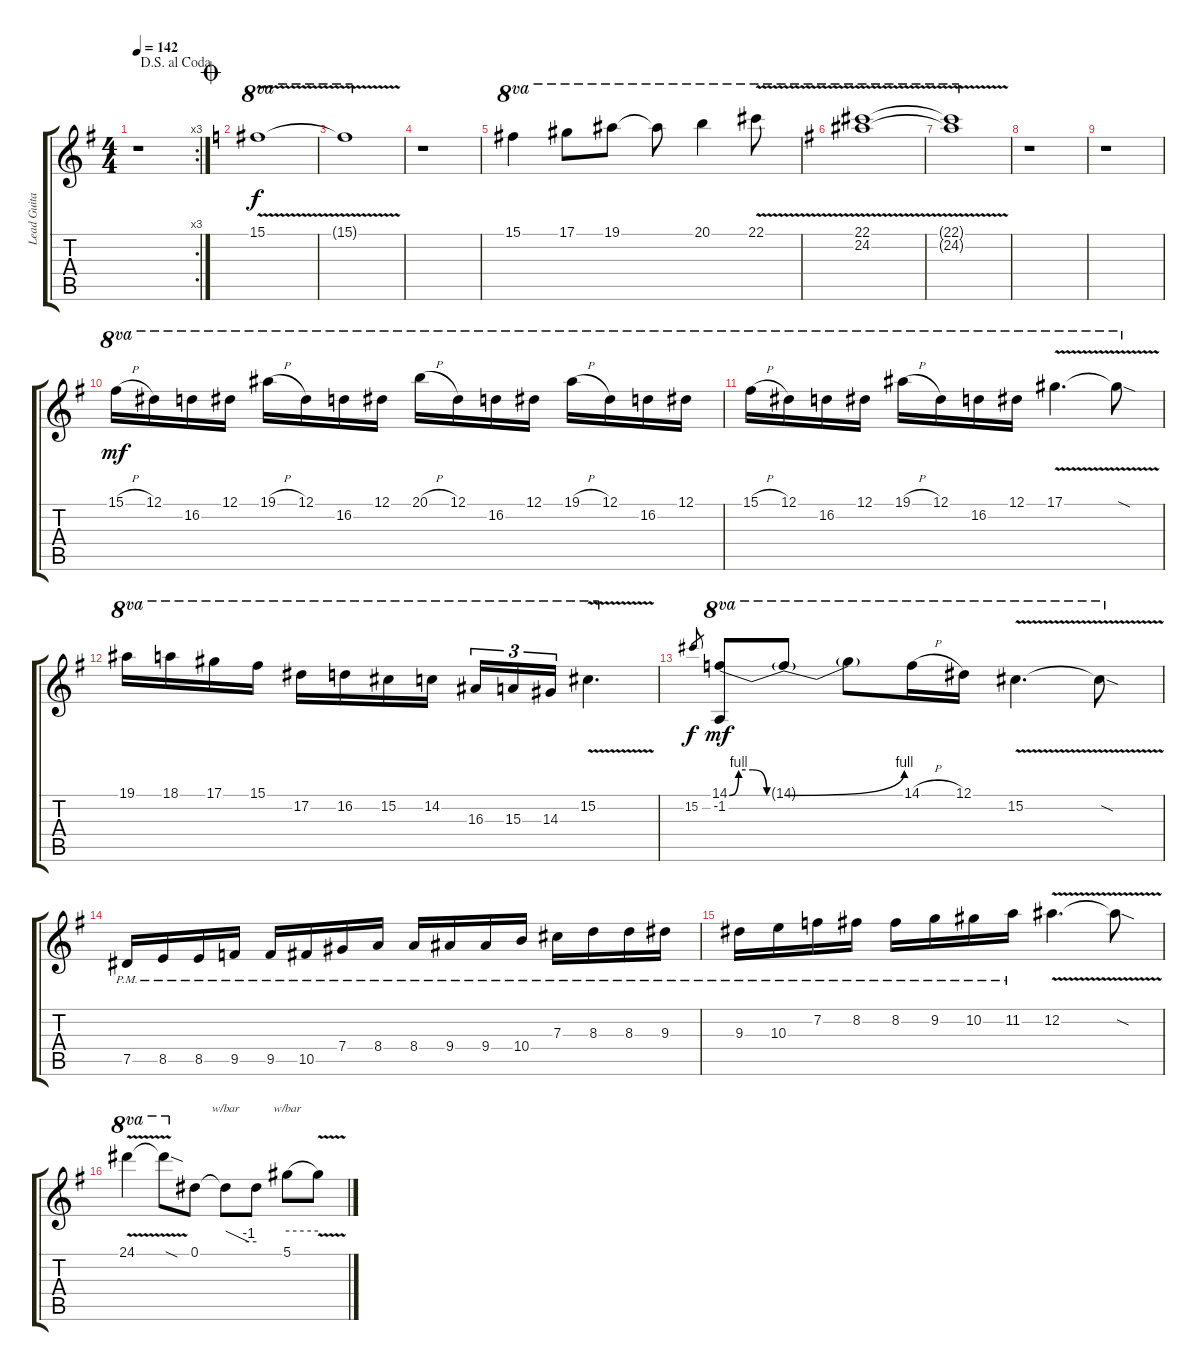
\track ("Lead Guitar 2/Solo" "Lead Guita") {instrument distortionguitar}
\staff {score tabs}
\tuning (Eb4 Bb3 Gb3 Db3 Ab2 Eb2) {hide}
\rc 3
\ts (4 4)
\jump dalsegnoalcoda
\tempo 142
\clef g2
\ks g
r.1{dy f} |
\jump coda
\ks c
15.1{v}.1{ot 8va} |
15.1{v t}.1{ot 8va} |
r.1 |
15.1.4{ot 8va} 17.1.8{ot 8va} 19.1.8{ot 8va} 19.1{t}.8{ot 8va} 20.1.4{ot 8va} 22.1{v}.8{ot 8va} |
\ks g
(22.1{v} 24.2{v}).1{ot 8va} |
(22.1{v t} 24.2{v t}).1{ot 8va} |
r.1 |
r.1 |
15.1{h}.16{ot 8va dy mf volume 13} 12.1.16{ot 8va} 16.2.16{ot 8va} 12.1.16{ot 8va} 19.1{h}.16{ot 8va} 12.1.16{ot 8va} 16.2.16{ot 8va} 12.1.16{ot 8va} 20.1{h}.16{ot 8va} 12.1.16{ot 8va} 16.2.16{ot 8va} 12.1.16{ot 8va} 19.1{h}.16{ot 8va} 12.1.16{ot 8va} 16.2.16{ot 8va} 12.1.16{ot 8va} |
15.1{h}.16{ot 8va} 12.1.16{ot 8va} 16.2.16{ot 8va} 12.1.16{ot 8va} 19.1{h}.16{ot 8va} 12.1.16{ot 8va} 16.2.16{ot 8va} 12.1.16{ot 8va} 17.1{v}.4{d ot 8va} 17.1{sod t}.8{ot 8va} |
19.1.16{ot 8va} 18.1.16{ot 8va} 17.1.16{ot 8va} 15.1.16{ot 8va} 17.2.16{ot 8va} 16.2.16{ot 8va} 15.2.16{ot 8va} 14.2.16{ot 8va} 16.3.16{tu (3 2) ot 8va} 15.3.16{tu (3 2) ot 8va} 14.3.16{tu (3 2) ot 8va} 15.2{v}.4{d ot 8va} |
15.2.8{gr dy f} (14.1{be (custom 0 0 10 4 25 4 40 0 60 0)} -1.2).8{ot 8va dy mf} 14.1{be (bend 0 0 60 4) t}.8{ot 8va} 14.1{t}.8{ot 8va} 14.1{h}.16{ot 8va} 12.1.16{ot 8va} 15.2{v}.4{d ot 8va} 15.2{sod t}.8{ot 8va} |
7.5{pm}.16 8.5{pm}.16 8.5{pm}.16 9.5{pm}.16 9.5{pm}.16 10.5{pm}.16 7.4{pm}.16 8.4{pm}.16 8.4{pm}.16 9.4{pm}.16 9.4{pm}.16 10.4{pm}.16 7.3{pm}.16 8.3{pm}.16 8.3{pm}.16 9.3{pm}.16 |
9.3{pm}.16 10.3{pm}.16 7.2{pm}.16 8.2{pm}.16 8.2{pm}.16 9.2{pm}.16 10.2{pm}.16 11.2{pm}.16 12.2{v}.4{d} 12.2{sod t}.8 |
24.1{v}.4{ot 8va} 24.1{sod t}.8{ot 8va} 0.1.8 0.1{t}.8{tbe (custom default 0 0 45 -4 60 -4)} 0.1{t}.8 5.1.8{tbe (hold default 0 0 60 0)} 5.1{v t}.8
